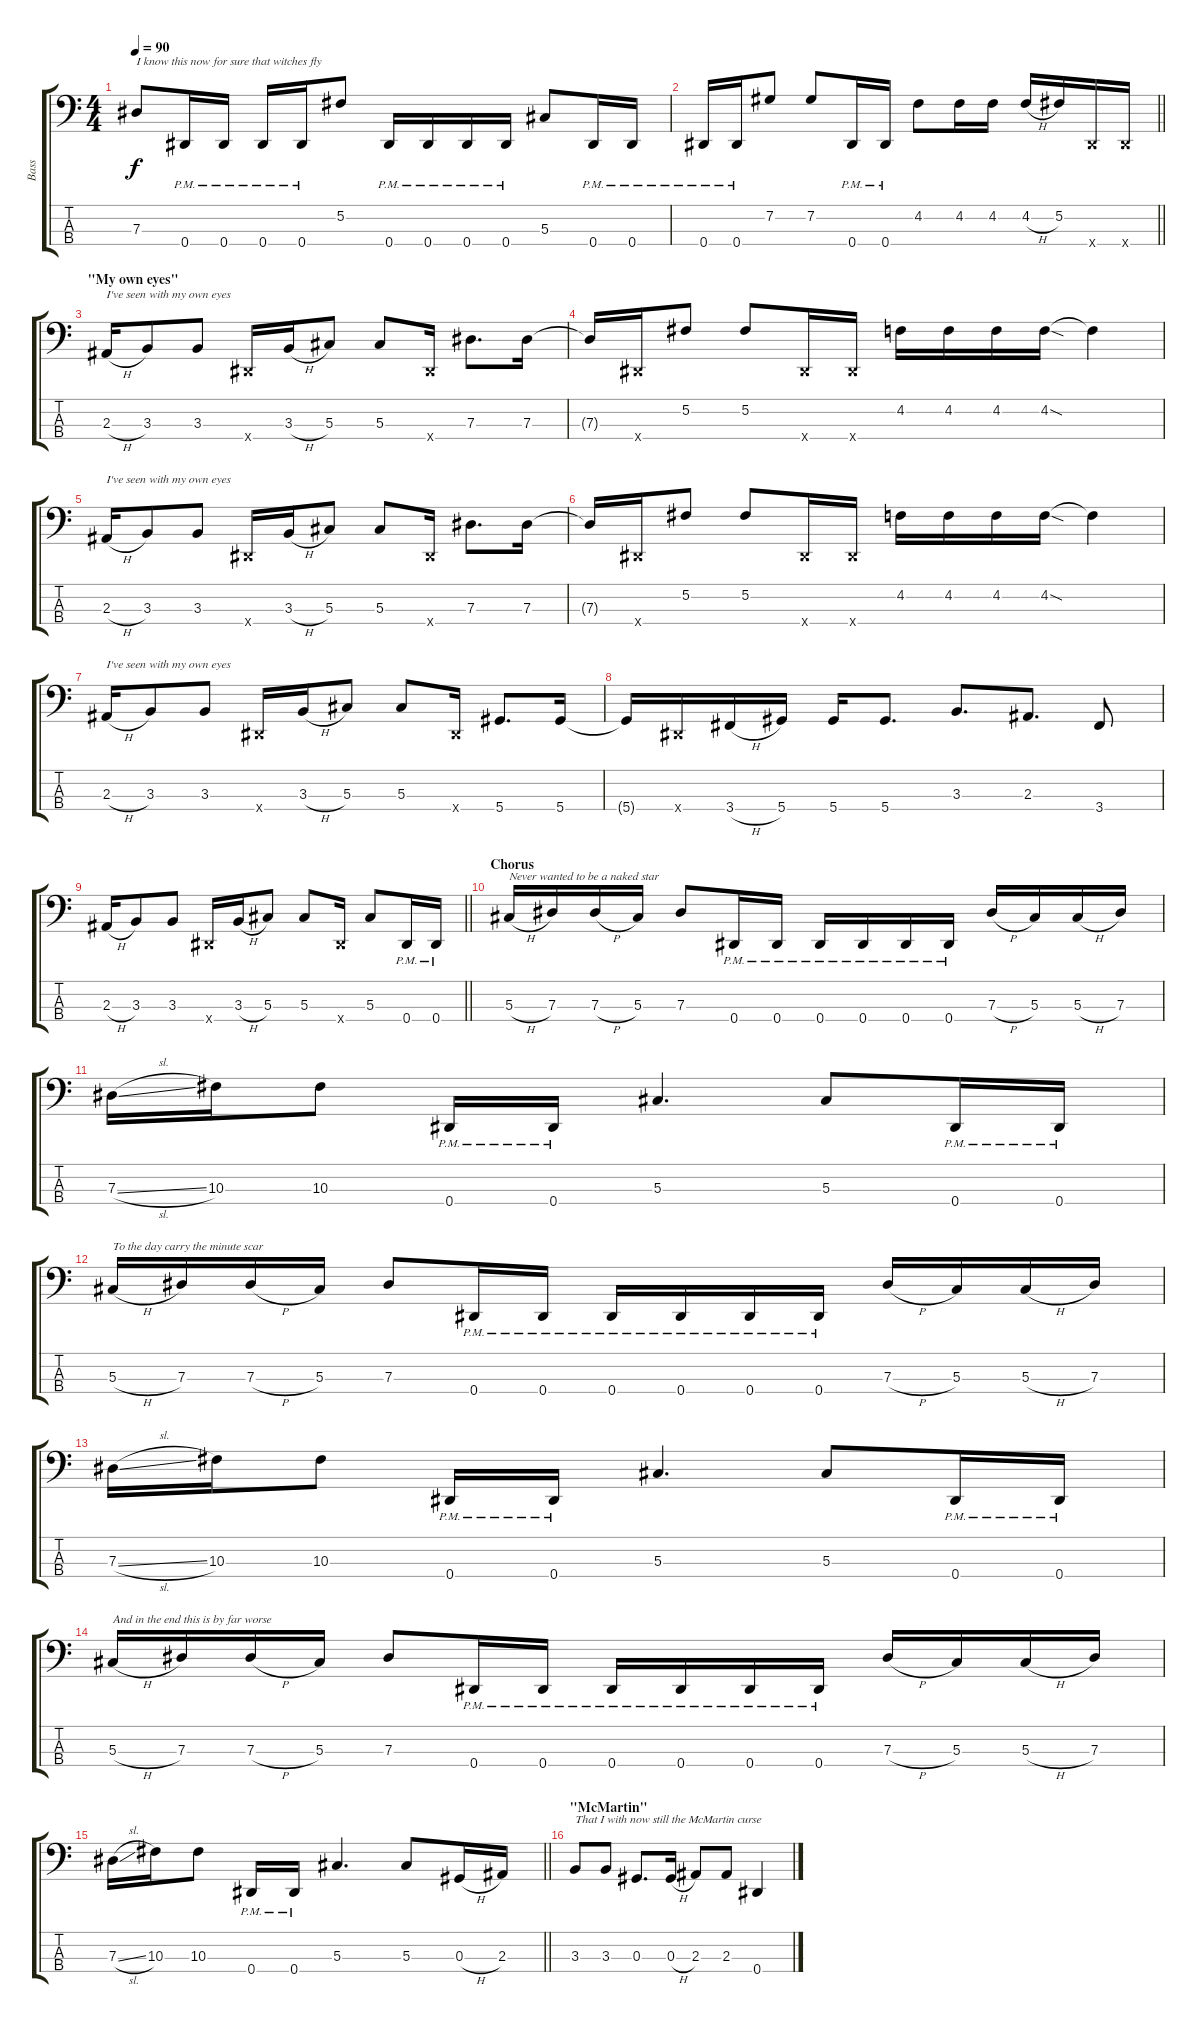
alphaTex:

\track ("Bass" "Bass") {instrument electricbassfinger bank 255}
\staff {score tabs}
\tuning (Gb2 Db2 Ab1 Eb1) {hide}
\ts (4 4)
\tempo 90
\clef f4
\ks c
7.3.8{txt "I know this now for sure that witches fly" dy f} 0.4{pm}.16 0.4{pm}.16 0.4{pm}.16 0.4{pm}.16 5.2.8 0.4{pm}.16 0.4{pm}.16 0.4{pm}.16 0.4{pm}.16 5.3.8 0.4{pm}.16 0.4{pm}.16 |
\barLineRight lightlight
0.4{pm}.16 0.4{pm}.16 7.2.8 7.2.8 0.4{pm}.16 0.4{pm}.16 4.2.8 4.2.16 4.2.16 4.2{h}.16 5.2.16 0.4{x}.16 0.4{x}.16 |
\section ("" "\"My own eyes\"")
2.3{h}.16{txt "I've seen with my own eyes"} 3.3.8 3.3.8 0.4{x}.16 3.3{h}.16 5.3.8 5.3.8 0.4{x}.16 7.3.8{d} 7.3.16 |
7.3{t}.16 0.4{x}.16 5.2.8 5.2.8 0.4{x}.16 0.4{x}.16 4.2.16 4.2.16 4.2.16 4.2{sod}.16 4.2{t}.4 |
2.3{h}.16{txt "I've seen with my own eyes"} 3.3.8 3.3.8 0.4{x}.16 3.3{h}.16 5.3.8 5.3.8 0.4{x}.16 7.3.8{d} 7.3.16 |
7.3{t}.16 0.4{x}.16 5.2.8 5.2.8 0.4{x}.16 0.4{x}.16 4.2.16 4.2.16 4.2.16 4.2{sod}.16 4.2{t}.4 |
2.3{h}.16{txt "I've seen with my own eyes"} 3.3.8 3.3.8 0.4{x}.16 3.3{h}.16 5.3.8 5.3.8 0.4{x}.16 5.4.8{d} 5.4.16 |
5.4{t}.16 0.4{x}.16 3.4{h}.16 5.4.16 5.4.16 5.4.8{d} 3.3.8{d} 2.3.8{d} 3.4.8 |
\barLineRight lightlight
2.3{h}.16 3.3.8 3.3.8 0.4{x}.16 3.3{h}.16 5.3.8 5.3.8 0.4{x}.16 5.3.8 0.4{pm}.16 0.4{pm}.16 |
\section ("" "Chorus")
5.3{h}.16{txt "Never wanted to be a naked star"} 7.3.16 7.3{h}.16 5.3.16 7.3.8 0.4{pm}.16 0.4{pm}.16 0.4{pm}.16 0.4{pm}.16 0.4{pm}.16 0.4{pm}.16 7.3{h}.16 5.3.16 5.3{h}.16 7.3.16 |
7.3{sl}.16 10.3.16 10.3.8 0.4{pm}.16 0.4{pm}.16 5.3.4{d} 5.3.8 0.4{pm}.16 0.4{pm}.16 |
5.3{h}.16{txt "To the day carry the minute scar"} 7.3.16 7.3{h}.16 5.3.16 7.3.8 0.4{pm}.16 0.4{pm}.16 0.4{pm}.16 0.4{pm}.16 0.4{pm}.16 0.4{pm}.16 7.3{h}.16 5.3.16 5.3{h}.16 7.3.16 |
7.3{sl}.16 10.3.16 10.3.8 0.4{pm}.16 0.4{pm}.16 5.3.4{d} 5.3.8 0.4{pm}.16 0.4{pm}.16 |
5.3{h}.16{txt "And in the end this is by far worse"} 7.3.16 7.3{h}.16 5.3.16 7.3.8 0.4{pm}.16 0.4{pm}.16 0.4{pm}.16 0.4{pm}.16 0.4{pm}.16 0.4{pm}.16 7.3{h}.16 5.3.16 5.3{h}.16 7.3.16 |
\barLineRight lightlight
7.3{sl}.16 10.3.16 10.3.8 0.4{pm}.16 0.4{pm}.16 5.3.4{d} 5.3.8 0.3{h}.16 2.3.16 |
\section ("" "\"McMartin\"")
3.3.8{txt "That I with now still the McMartin curse"} 3.3.8 0.3.8{d} 0.3{h}.16 2.3.8 2.3.8 0.4.4
